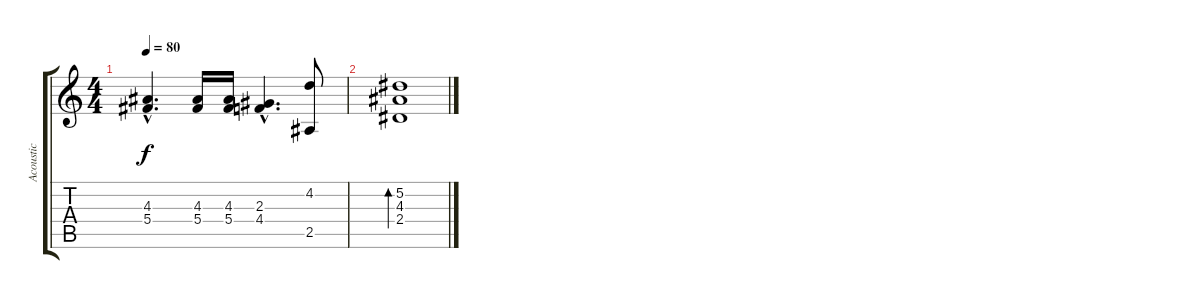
\track ("Acoustic" "Acoustic") {instrument acousticguitarsteel}
\staff {score tabs}
\tuning (Eb4 Bb3 Gb3 Db3 Ab2 Eb2) {hide}
\ts (4 4)
\tempo 80
\clef g2
\ks c
(4.3{hac} 5.4{hac}).4{d dy f} (4.3 5.4).16 (4.3 5.4).16 (2.3{hac} 4.4{hac}).4{d} (4.2 2.5).8 |
(5.2 4.3 2.4).1{bd 480}
